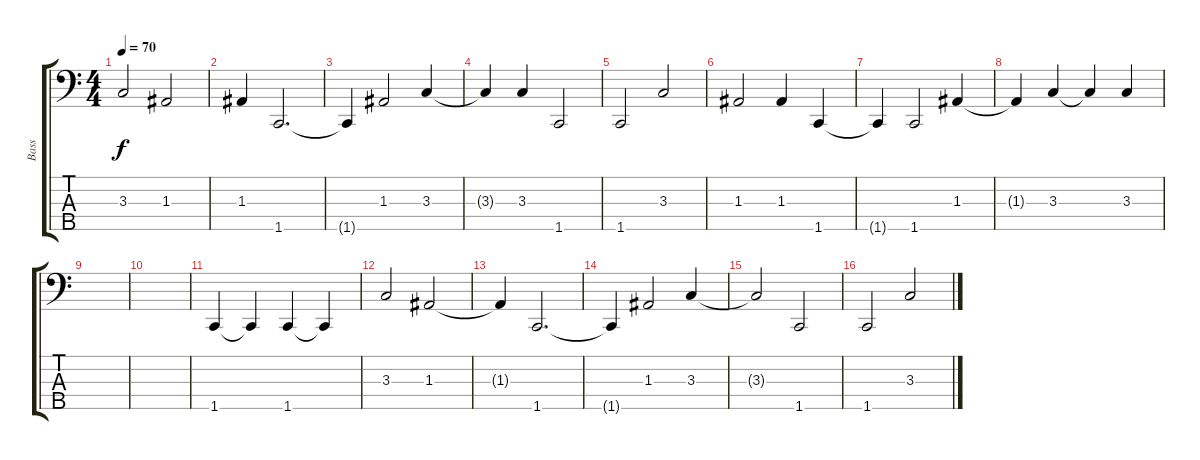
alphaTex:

\track ("Bass" "Bass") {instrument electricbassfinger}
\staff {score tabs}
\tuning (G2 D2 A1 E1 B0) {hide}
\ts (4 4)
\tempo 70
\clef f4
\ks c
3.3.2{dy f} 1.3.2 |
1.3.4 1.5.2{d} |
1.5{t}.4 1.3.2 3.3.4 |
3.3{t}.4 3.3.4 1.5.2 |
1.5.2 3.3.2 |
1.3.2 1.3.4 1.5.4 |
1.5{t}.4 1.5.2 1.3.4 |
1.3{t}.4 3.3.4 3.3{t}.4 3.3.4 |
|
|
1.5.4 1.5{t}.4 1.5.4 1.5{t}.4 |
3.3.2 1.3.2 |
1.3{t}.4 1.5.2{d} |
1.5{t}.4 1.3.2 3.3.4 |
3.3{t}.2 1.5.2 |
1.5.2 3.3.2
